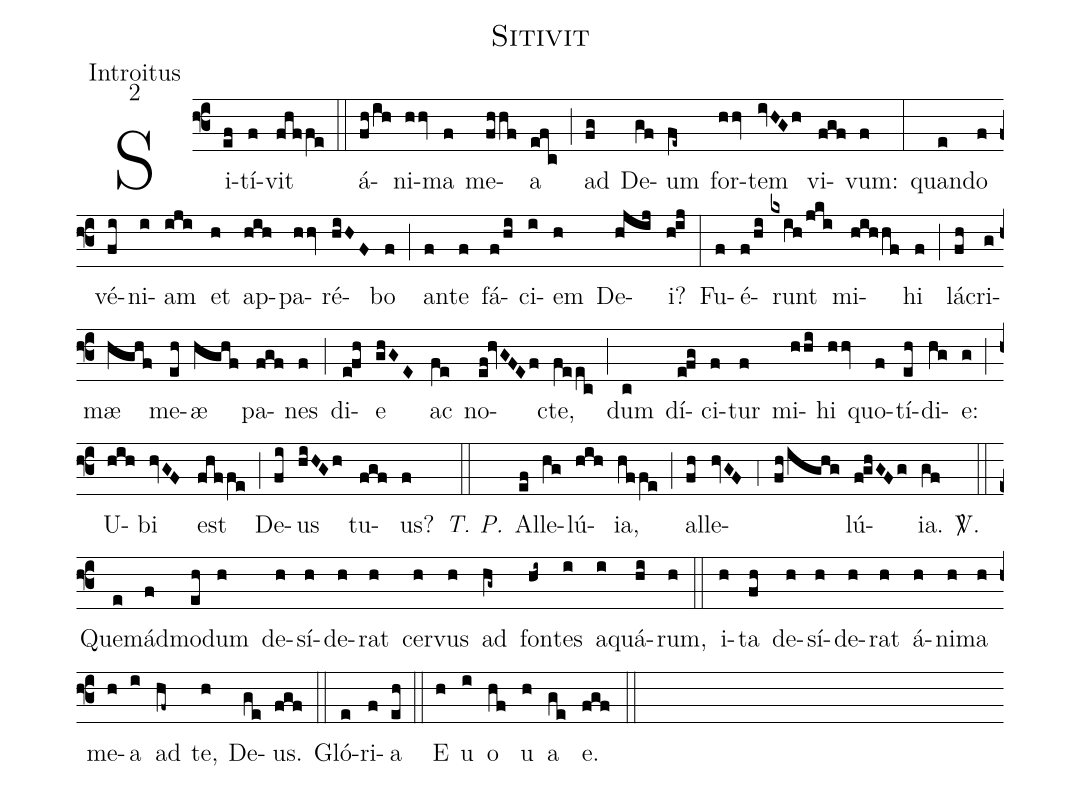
name:Sitivit;
office-part:Introitus;
mode:2;
%%
(f3) Si(ef)tí(f)vit(fhffe) (::) á(fh/ih)ni(hhv)ma(f) me(fhhf)a(efc) (;) ad(fg) De(gf)um(fe~) for(hhv)tem(ivHGh) vi(fgf)vum:(f) (:) quan(e)do(f) vé(fi)ni(i)am(iji) et(h) ap(hih)pa(hhv)ré(hiHF)bo(f) (;) an(f)te(f) fá(f/hi)ci(i)em(h) De(hjij)i?(h!ij) (:) Fu(f)é(f/hi)runt(kxih/jki) mi(hihhf)hi(f) (;) lá(fh)cri(g)mæ(hghf) me(eh)æ(hghf) pa(fgf)nes(f) (;) di(e!fh)e(ghGE) ac(fe) no(ef!hvGFEf)cte,(feec) (;) dum(c) dí(e!fg)ci(f)tur(f) mi(hhi)hi(hhv) quo(f)tí(eh)di(hg)e:(g) (;) U(hih)bi(hvGF) est(fhffe) (;) De(fi)us(hiHGh) tu(fgf)us?(f) <i>T. P.</i>(::) Al(ef)le(hg)lú(hih)ia,(hffe) (;) al(fh)le(hvGF;4fh/ighg)lú(f!ghGFg)ia.(gf) <sp>V/</sp>.(::) Que(e)mád(f)mo(eh)dum(h) de(h)sí(h)de(h)rat(h) cer(h)vus(h) ad(hg~) fon(hi~)tes(i) a(i)quá(hi)rum,(h) (::) i(h)ta(fh) de(h)sí(h)de(h)rat(h) á(h)ni(h)ma(h) me(h)a(i) ad(hf~) te,(h) De(ge)us.(fgf) (::) Gló(e)ri(f)a(eh) (::) E(h) u(i) o(hf) u(h) a(ge) e.(fgf) (::)
